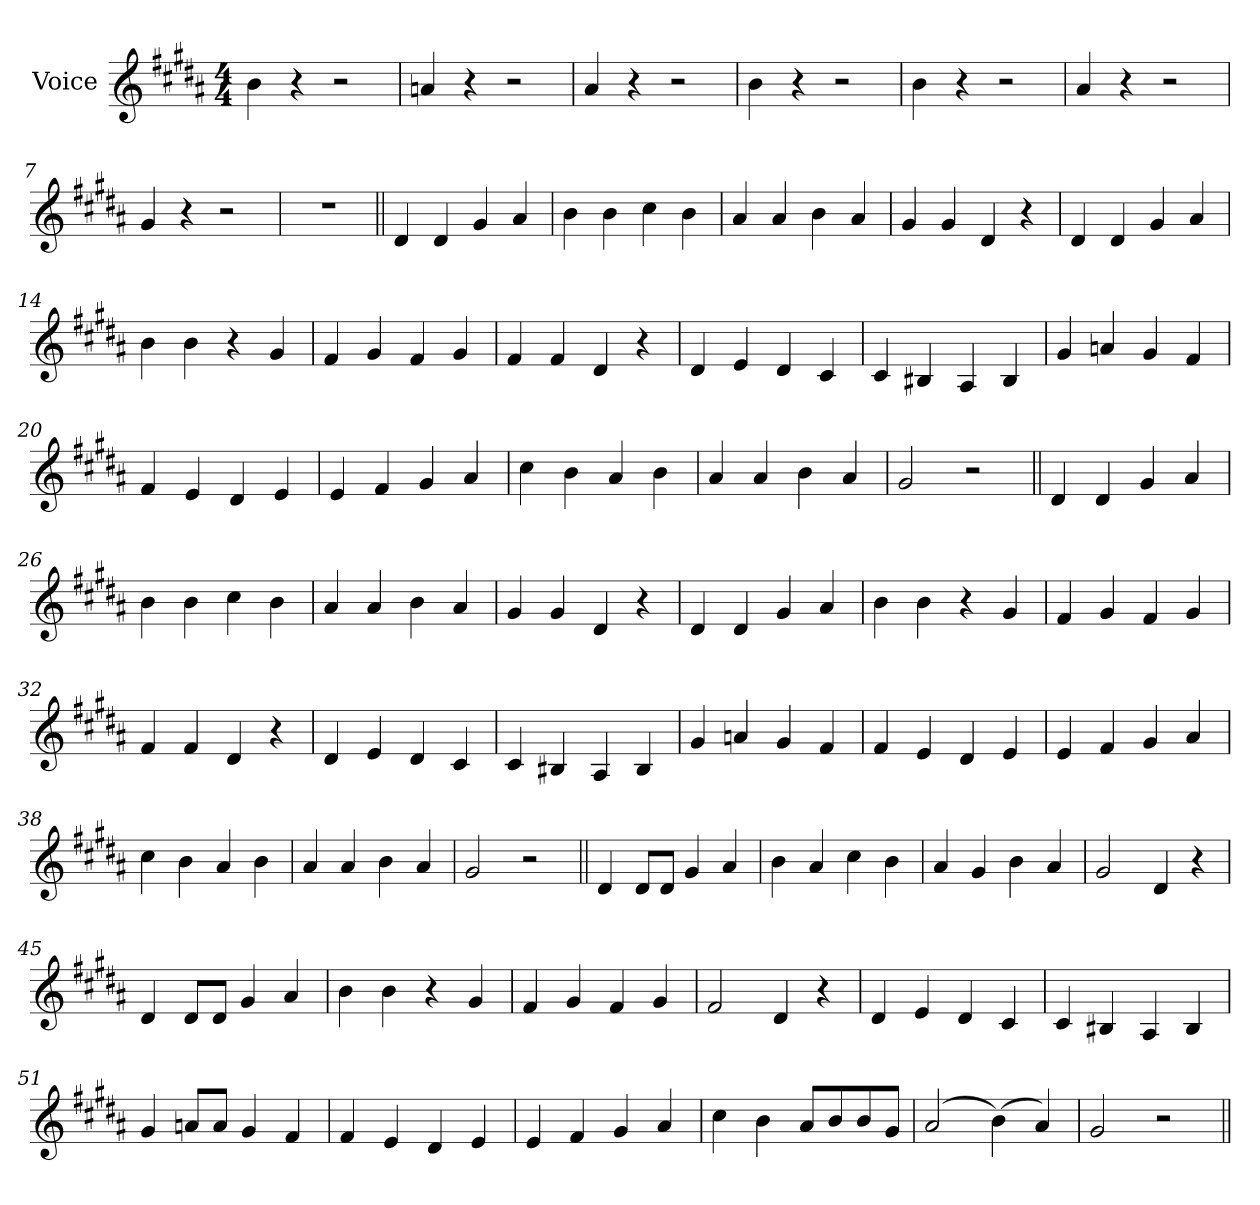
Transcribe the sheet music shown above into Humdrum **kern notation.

**kern
*part1
*staff1
*I"Voice
*I'Vc.
*clefG2
*k[f#c#g#d#a#]
*M4/4
*MM135
=1
4b!
4r
2r
=2
4an!
4r
2r
=3
4a#!
4r
2r
=4
4b!
4r
2r
=5
4b!
4r
2r
=6
4a#!
4r
2r
=7
4g#!
4r
2r
=8
1r
=9||
4d#
4d#
4g#
4a#
=10
4b
4b
4cc#
4b
=11
4a#
4a#
4b
4a#
=12
4g#
4g#
4d#
4r
=13
4d#
4d#
4g#
4a#
=14
4b
4b
4r
4g#
=15
4f#
4g#
4f#
4g#
=16
4f#
4f#
4d#
4r
=17
4d#
4e
4d#
4c#
=18
4c#
4B#X
4A#
4B#
=19
4g#
4an
4g#
4f#
=20
4f#
4e
4d#
4e
=21
4e
4f#
4g#
4a#
=22
4cc#
4b
4a#
4b
=23
4a#
4a#
4b
4a#
=24
2g#
2r
=25||
4d#
4d#
4g#
4a#
=26
4b
4b
4cc#
4b
=27
4a#
4a#
4b
4a#
=28
4g#
4g#
4d#
4r
=29
4d#
4d#
4g#
4a#
=30
4b
4b
4r
4g#
=31
4f#
4g#
4f#
4g#
=32
4f#
4f#
4d#
4r
=33
4d#
4e
4d#
4c#
=34
4c#
4B#X
4A#
4B#
=35
4g#
4an
4g#
4f#
=36
4f#
4e
4d#
4e
=37
4e
4f#
4g#
4a#
=38
4cc#
4b
4a#
4b
=39
4a#
4a#
4b
4a#
=40
2g#
2r
=41||
4d#
8d#L
8d#J
4g#
4a#
=42
4b
4a#
4cc#
4b
=43
4a#
4g#
4b
4a#
=44
2g#
4d#
4r
=45
4d#
8d#L
8d#J
4g#
4a#
=46
4b
4b
4r
4g#
=47
4f#
4g#
4f#
4g#
=48
2f#
4d#
4r
=49
4d#
4e
4d#
4c#
=50
4c#
4B#X
4A#
4B#
=51
4g#
8anL
8aJ
4g#
4f#
=52
4f#
4e
4d#
4e
=53
4e
4f#
4g#
4a#
=54
4cc#
4b
8a#L
8b
8b
8g#J
=55
(>2a#
(>4b)
4a#)
=56
2g#
2r
=||
*-
